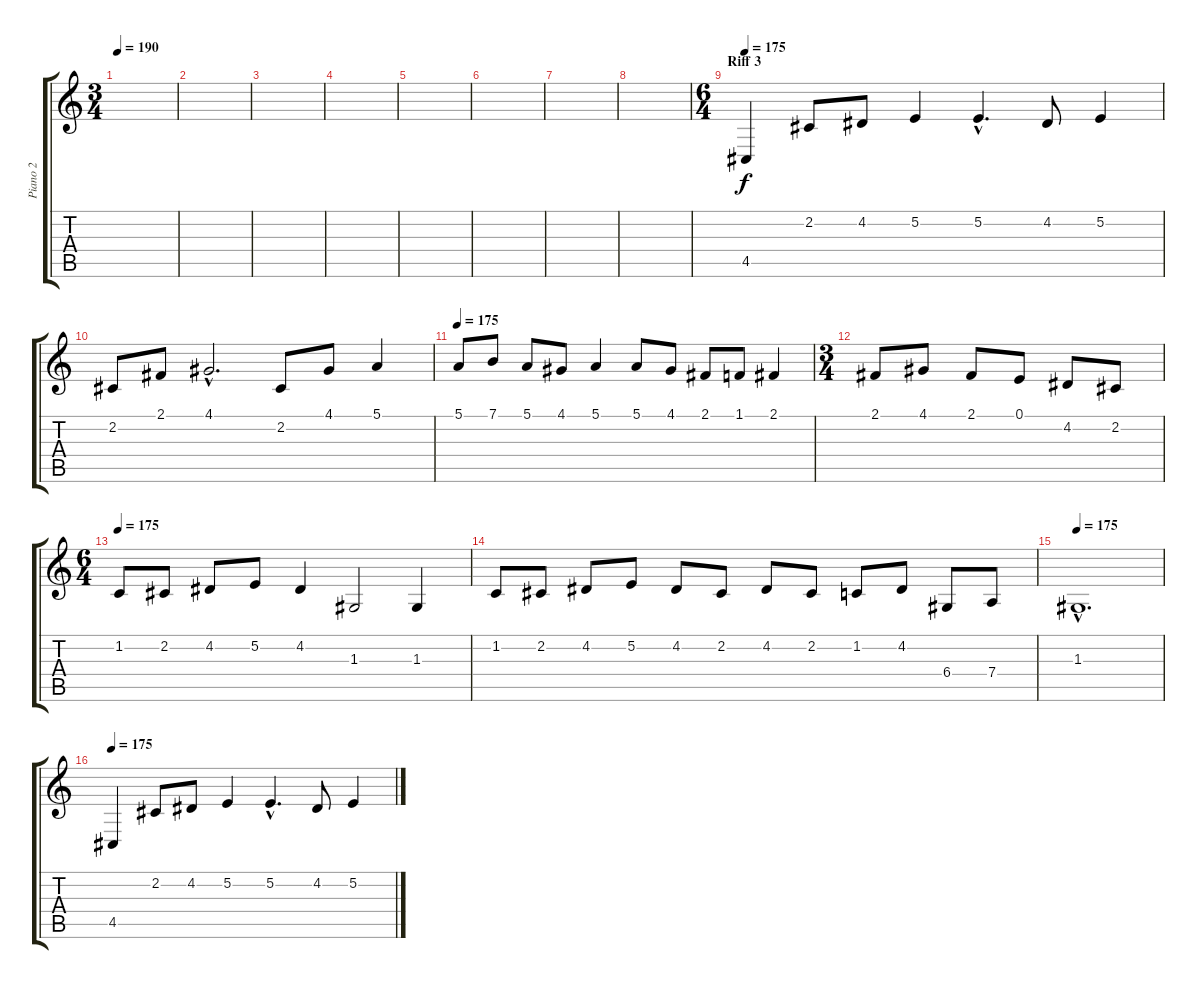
\track ("Piano 2" "Piano 2") {instrument pad1newage}
\staff {score tabs}
\tuning (E4 B3 G3 D3 A2 E2) {hide}
\ts (3 4)
\tempo 190
\clef g2
\ks c
|
|
|
|
|
|
|
|
\ts (6 4)
\section ("" "Riff 3")
\tempo 175
4.5.4 2.2.8 4.2.8 5.2.4 5.2{hac}.4{d} 4.2.8 5.2.4 |
2.2.8 2.1.8 4.1{hac}.2{d} 2.2.8 4.1.8 5.1.4 |
\tempo 175
5.1.8 7.1.8 5.1.8 4.1.8 5.1.4 5.1.8 4.1.8 2.1.8 1.1.8 2.1.4 |
\ts (3 4)
2.1.8 4.1.8 2.1.8 0.1.8 4.2.8 2.2.8 |
\ts (6 4)
\tempo 175
1.2.8 2.2.8 4.2.8 5.2.8 4.2.4 1.3.2 1.3.4 |
1.2.8 2.2.8 4.2.8 5.2.8 4.2.8 2.2.8 4.2.8 2.2.8 1.2.8 4.2.8 6.4.8 7.4.8 |
\tempo 175
1.3{hac}.1{d} |
\tempo 175
4.5.4 2.2.8 4.2.8 5.2.4 5.2{hac}.4{d} 4.2.8 5.2.4
